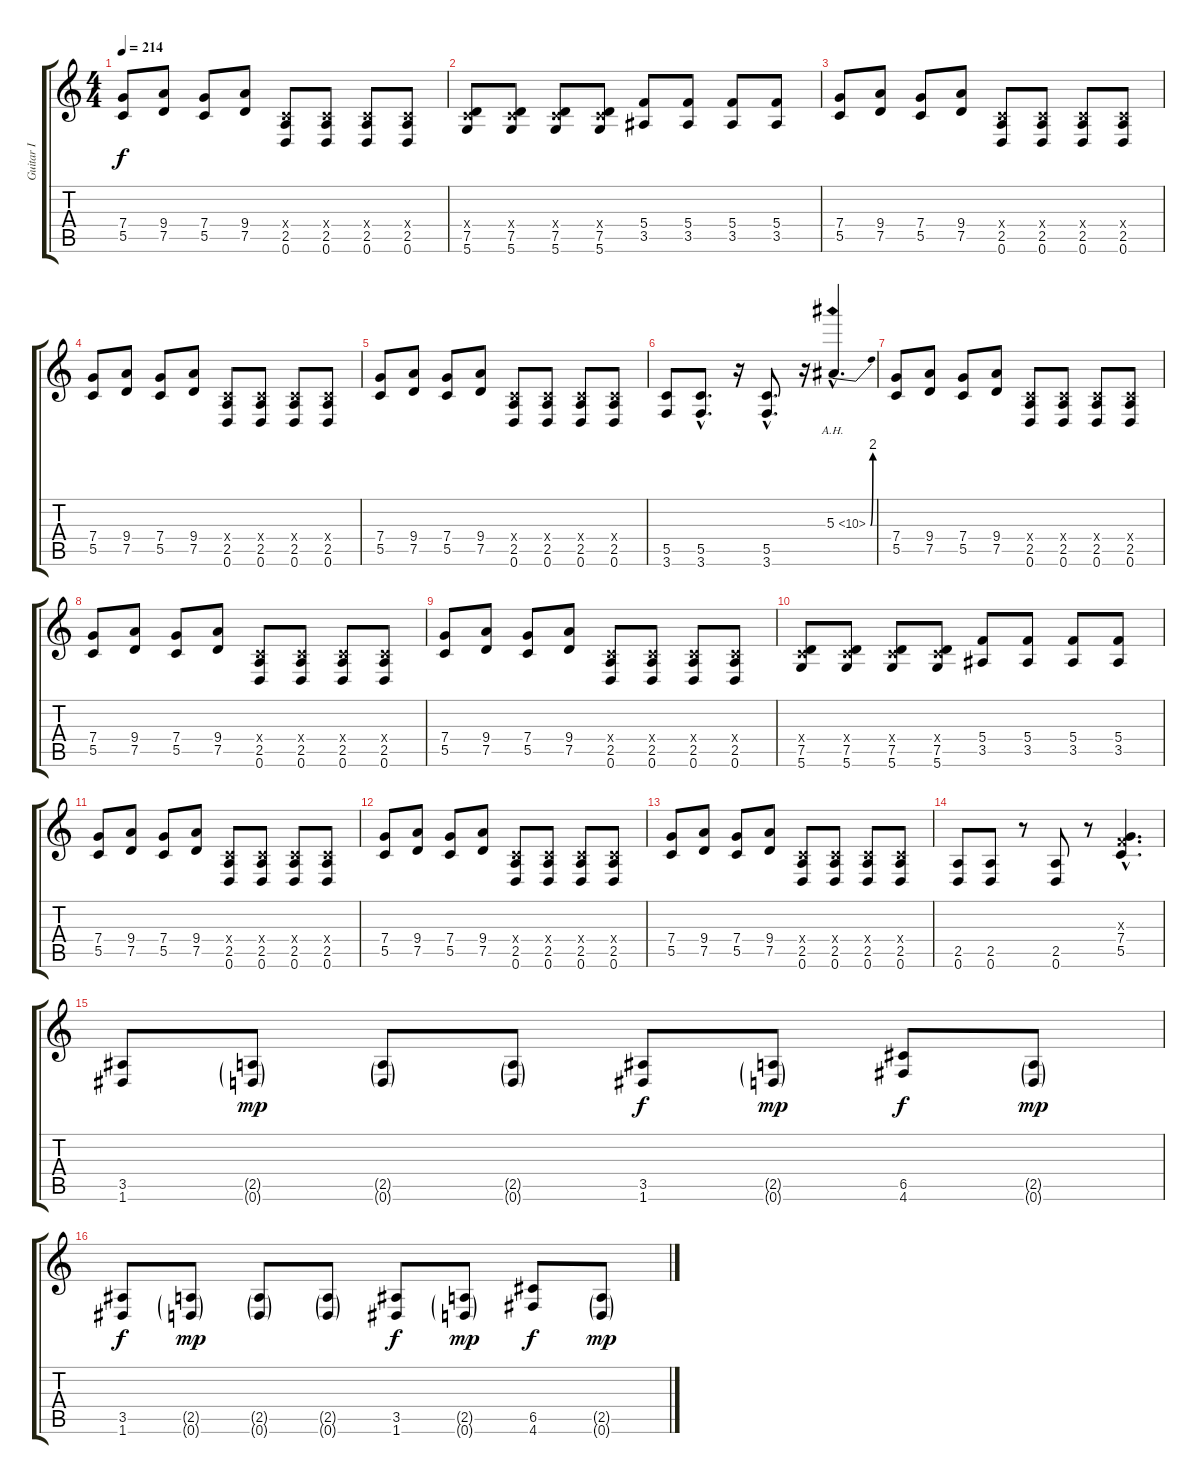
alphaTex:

\track ("Guitar I" "Guitar I") {instrument distortionguitar}
\staff {score tabs}
\tuning (D4 A3 F3 C3 G2 D2) {hide}
\ts (4 4)
\tempo 214
\clef g2
\ks c
(7.4 5.5).8{dy f} (9.4 7.5).8 (7.4 5.5).8 (9.4 7.5).8 (0.4{x} 2.5 0.6).8 (0.4{x} 2.5 0.6).8 (0.4{x} 2.5 0.6).8 (0.4{x} 2.5 0.6).8 |
(0.4{x} 7.5 5.6).8 (0.4{x} 7.5 5.6).8 (0.4{x} 7.5 5.6).8 (0.4{x} 7.5 5.6).8 (5.4 3.5).8 (5.4 3.5).8 (5.4 3.5).8 (5.4 3.5).8 |
(7.4 5.5).8 (9.4 7.5).8 (7.4 5.5).8 (9.4 7.5).8 (0.4{x} 2.5 0.6).8 (0.4{x} 2.5 0.6).8 (0.4{x} 2.5 0.6).8 (0.4{x} 2.5 0.6).8 |
(7.4 5.5).8 (9.4 7.5).8 (7.4 5.5).8 (9.4 7.5).8 (0.4{x} 2.5 0.6).8 (0.4{x} 2.5 0.6).8 (0.4{x} 2.5 0.6).8 (0.4{x} 2.5 0.6).8 |
(7.4 5.5).8 (9.4 7.5).8 (7.4 5.5).8 (9.4 7.5).8 (0.4{x} 2.5 0.6).8 (0.4{x} 2.5 0.6).8 (0.4{x} 2.5 0.6).8 (0.4{x} 2.5 0.6).8 |
(5.5 3.6).8 (5.5{hac} 3.6{hac}).8{d} r.16 (5.5{hac} 3.6{hac}).8{d} r.16 5.3{be (bend 0 0 60 8) ah 5 hac}.4{d} |
(7.4 5.5).8 (9.4 7.5).8 (7.4 5.5).8 (9.4 7.5).8 (0.4{x} 2.5 0.6).8 (0.4{x} 2.5 0.6).8 (0.4{x} 2.5 0.6).8 (0.4{x} 2.5 0.6).8 |
(7.4 5.5).8 (9.4 7.5).8 (7.4 5.5).8 (9.4 7.5).8 (0.4{x} 2.5 0.6).8 (0.4{x} 2.5 0.6).8 (0.4{x} 2.5 0.6).8 (0.4{x} 2.5 0.6).8 |
(7.4 5.5).8 (9.4 7.5).8 (7.4 5.5).8 (9.4 7.5).8 (0.4{x} 2.5 0.6).8 (0.4{x} 2.5 0.6).8 (0.4{x} 2.5 0.6).8 (0.4{x} 2.5 0.6).8 |
(0.4{x} 7.5 5.6).8 (0.4{x} 7.5 5.6).8 (0.4{x} 7.5 5.6).8 (0.4{x} 7.5 5.6).8 (5.4 3.5).8 (5.4 3.5).8 (5.4 3.5).8 (5.4 3.5).8 |
(7.4 5.5).8 (9.4 7.5).8 (7.4 5.5).8 (9.4 7.5).8 (0.4{x} 2.5 0.6).8 (0.4{x} 2.5 0.6).8 (0.4{x} 2.5 0.6).8 (0.4{x} 2.5 0.6).8 |
(7.4 5.5).8 (9.4 7.5).8 (7.4 5.5).8 (9.4 7.5).8 (0.4{x} 2.5 0.6).8 (0.4{x} 2.5 0.6).8 (0.4{x} 2.5 0.6).8 (0.4{x} 2.5 0.6).8 |
(7.4 5.5).8 (9.4 7.5).8 (7.4 5.5).8 (9.4 7.5).8 (0.4{x} 2.5 0.6).8 (0.4{x} 2.5 0.6).8 (0.4{x} 2.5 0.6).8 (0.4{x} 2.5 0.6).8 |
(2.5 0.6).8 (2.5 0.6).8 r.8 (2.5 0.6).8 r.8 (0.3{hac x} 7.4{hac} 5.5{hac}).4{d} |
(3.5 1.6).8 (2.5{g} 0.6{g}).8{dy mp} (2.5{g} 0.6{g}).8 (2.5{g} 0.6{g}).8 (3.5 1.6).8{dy f} (2.5{g} 0.6{g}).8{dy mp} (6.5 4.6).8{dy f} (2.5{g} 0.6{g}).8{dy mp} |
(3.5 1.6).8{dy f} (2.5{g} 0.6{g}).8{dy mp} (2.5{g} 0.6{g}).8 (2.5{g} 0.6{g}).8 (3.5 1.6).8{dy f} (2.5{g} 0.6{g}).8{dy mp} (6.5 4.6).8{dy f} (2.5{g} 0.6{g}).8{dy mp}
